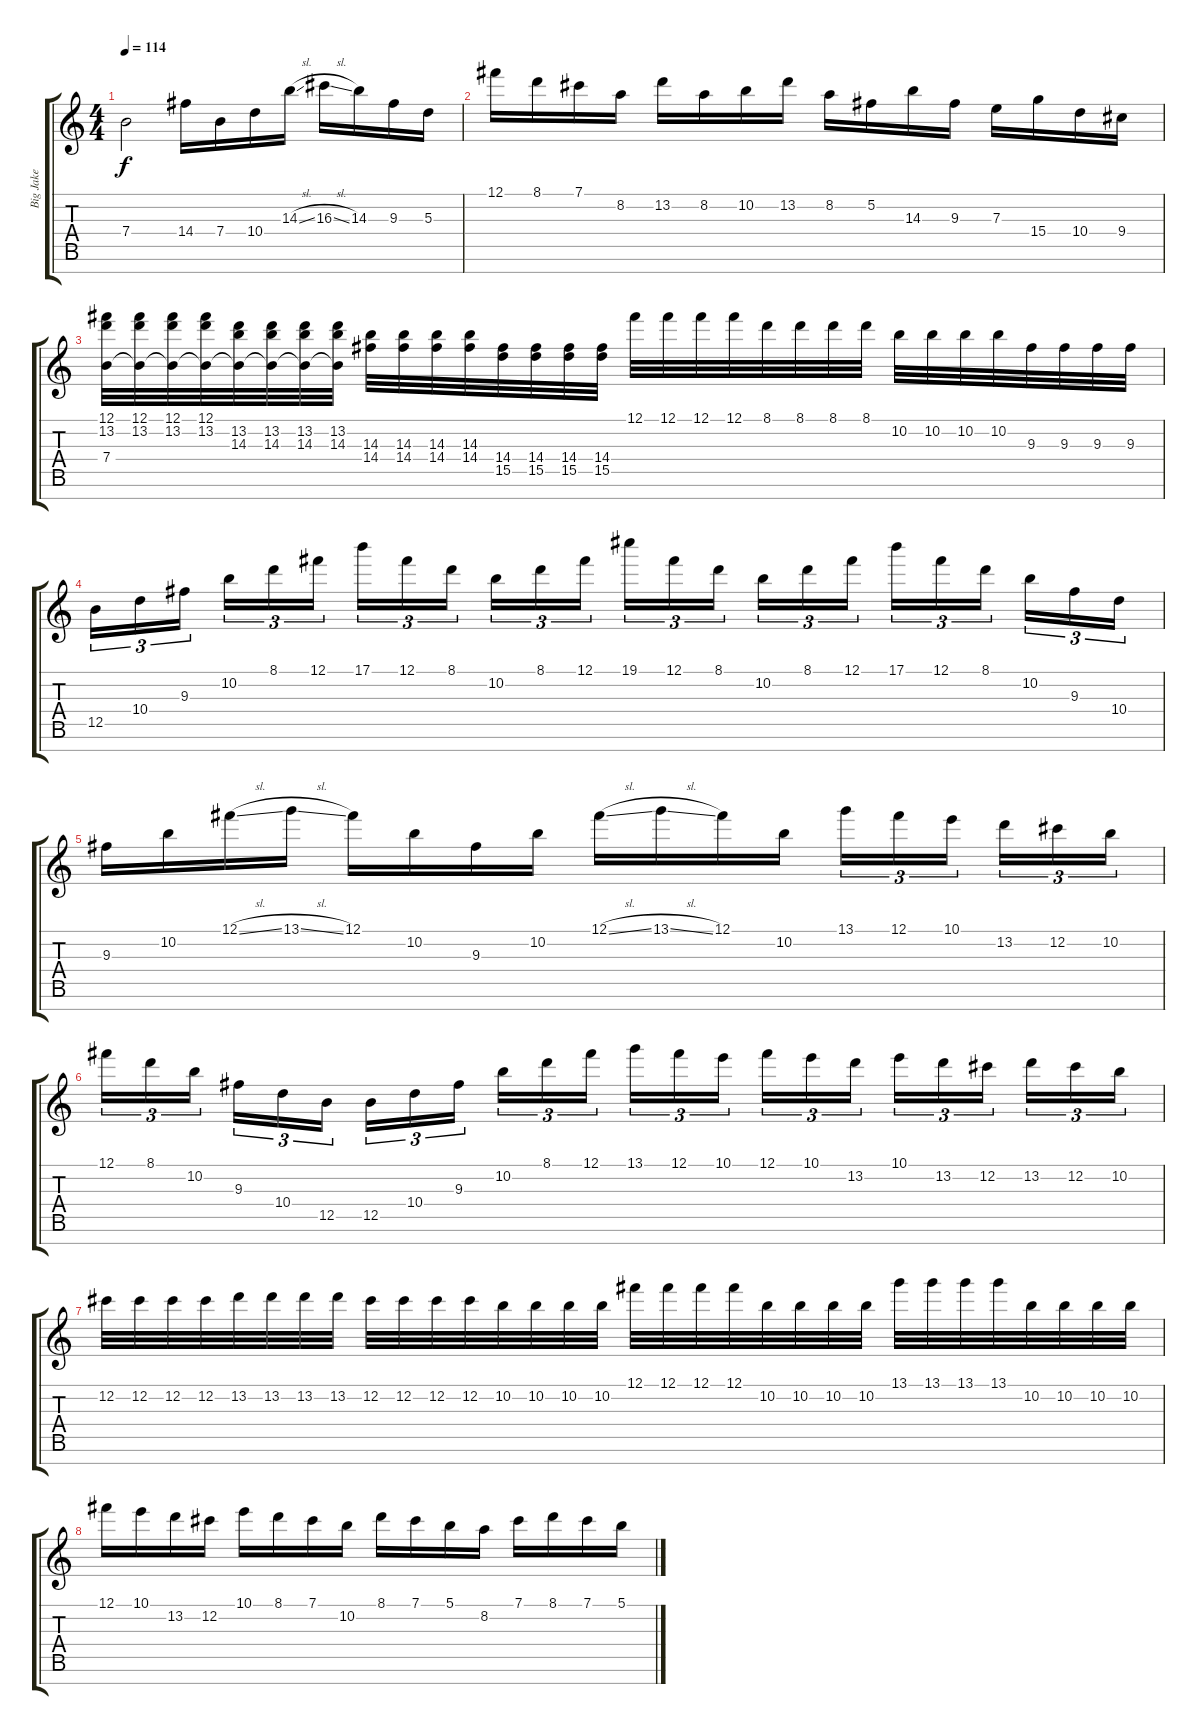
\track ("Big Jake" "Big Jake") {instrument distortionguitar}
\staff {score tabs}
\tuning (Gb4 Db4 A3 E3 B2 Gb2 B1) {hide}
\ts (4 4)
\tempo 114
\clef g2
\ks c
7.4.2{dy f} 14.4.16 7.4.16 10.4.16 14.3{sl}.16 16.3{sl}.16 14.3.16 9.3.16 5.3.16 |
12.1.16 8.1.16 7.1.16 8.2.16 13.2.16 8.2.16 10.2.16 13.2.16 8.2.16 5.2.16 14.3.16 9.3.16 7.3.16 15.4.16 10.4.16 9.4.16 |
(12.1 13.2 7.4).32 (12.1 13.2 7.4{t}).32 (12.1 13.2 7.4{t}).32 (12.1 13.2 7.4{t}).32 (13.2 14.3 7.4{t}).32 (13.2 14.3 7.4{t}).32 (13.2 14.3 7.4{t}).32 (13.2 14.3 7.4{t}).32 (14.3 14.4).32 (14.3 14.4).32 (14.3 14.4).32 (14.3 14.4).32 (14.4 15.5).32 (14.4 15.5).32 (14.4 15.5).32 (14.4 15.5).32 12.1.32 12.1.32 12.1.32 12.1.32 8.1.32 8.1.32 8.1.32 8.1.32 10.2.32 10.2.32 10.2.32 10.2.32 9.3.32 9.3.32 9.3.32 9.3.32 |
12.5.16{tu (3 2)} 10.4.16{tu (3 2)} 9.3.16{tu (3 2) beam splitsecondary} 10.2.16{tu (3 2)} 8.1.16{tu (3 2)} 12.1.16{tu (3 2)} 17.1.16{tu (3 2)} 12.1.16{tu (3 2)} 8.1.16{tu (3 2) beam splitsecondary} 10.2.16{tu (3 2)} 8.1.16{tu (3 2)} 12.1.16{tu (3 2)} 19.1.16{tu (3 2)} 12.1.16{tu (3 2)} 8.1.16{tu (3 2) beam splitsecondary} 10.2.16{tu (3 2)} 8.1.16{tu (3 2)} 12.1.16{tu (3 2)} 17.1.16{tu (3 2)} 12.1.16{tu (3 2)} 8.1.16{tu (3 2) beam splitsecondary} 10.2.16{tu (3 2)} 9.3.16{tu (3 2)} 10.4.16{tu (3 2)} |
9.3.16 10.2.16 12.1{sl}.16 13.1{sl}.16 12.1.16 10.2.16 9.3.16 10.2.16 12.1{sl}.16 13.1{sl}.16 12.1.16 10.2.16 13.1.16{tu (3 2)} 12.1.16{tu (3 2)} 10.1.16{tu (3 2) beam splitsecondary} 13.2.16{tu (3 2)} 12.2.16{tu (3 2)} 10.2.16{tu (3 2)} |
12.1.16{tu (3 2)} 8.1.16{tu (3 2)} 10.2.16{tu (3 2) beam splitsecondary} 9.3.16{tu (3 2)} 10.4.16{tu (3 2)} 12.5.16{tu (3 2)} 12.5.16{tu (3 2)} 10.4.16{tu (3 2)} 9.3.16{tu (3 2) beam splitsecondary} 10.2.16{tu (3 2)} 8.1.16{tu (3 2)} 12.1.16{tu (3 2)} 13.1.16{tu (3 2)} 12.1.16{tu (3 2)} 10.1.16{tu (3 2) beam splitsecondary} 12.1.16{tu (3 2)} 10.1.16{tu (3 2)} 13.2.16{tu (3 2)} 10.1.16{tu (3 2)} 13.2.16{tu (3 2)} 12.2.16{tu (3 2) beam splitsecondary} 13.2.16{tu (3 2)} 12.2.16{tu (3 2)} 10.2.16{tu (3 2)} |
12.2.32 12.2.32 12.2.32 12.2.32 13.2.32 13.2.32 13.2.32 13.2.32 12.2.32 12.2.32 12.2.32 12.2.32 10.2.32 10.2.32 10.2.32 10.2.32 12.1.32 12.1.32 12.1.32 12.1.32 10.2.32 10.2.32 10.2.32 10.2.32 13.1.32 13.1.32 13.1.32 13.1.32 10.2.32 10.2.32 10.2.32 10.2.32 |
12.1.16 10.1.16 13.2.16 12.2.16 10.1.16 8.1.16 7.1.16 10.2.16 8.1.16 7.1.16 5.1.16 8.2.16 7.1.16 8.1.16 7.1.16 5.1.16
